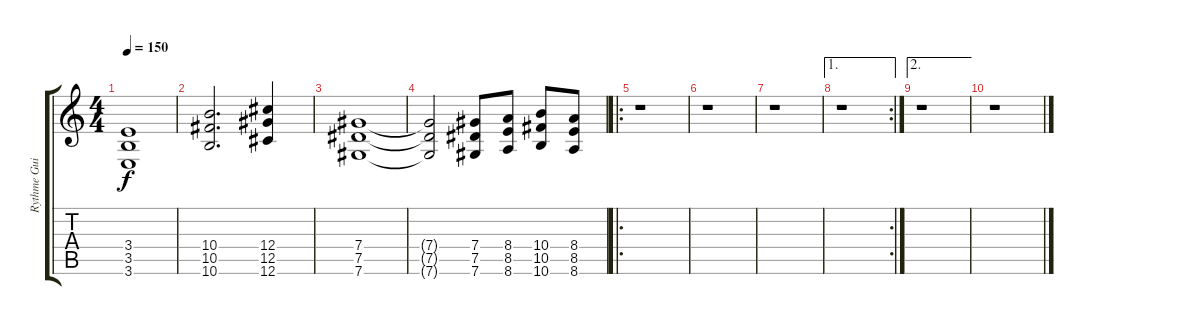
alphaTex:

\track ("Rythme Guitar" "Rythme Gui") {instrument distortionguitar}
\staff {score tabs}
\tuning (Eb4 Bb3 Gb3 Db3 Ab2 Db2) {hide}
\ts (4 4)
\tempo 150
\clef g2
\ks c
(3.4 3.5 3.6).1{dy f} |
(10.4 10.5 10.6).2{d} (12.4 12.5 12.6).4 |
(7.4 7.5 7.6).1 |
(7.4{t} 7.5{t} 7.6{t}).2 (7.4 7.5 7.6).8 (8.4 8.5 8.6).8 (10.4 10.5 10.6).8 (8.4 8.5 8.6).8 |
\ro
r.1 |
r.1 |
r.1 |
\ae 1
\rc 2
r.1 |
\ae 2
r.1 |
r.1
